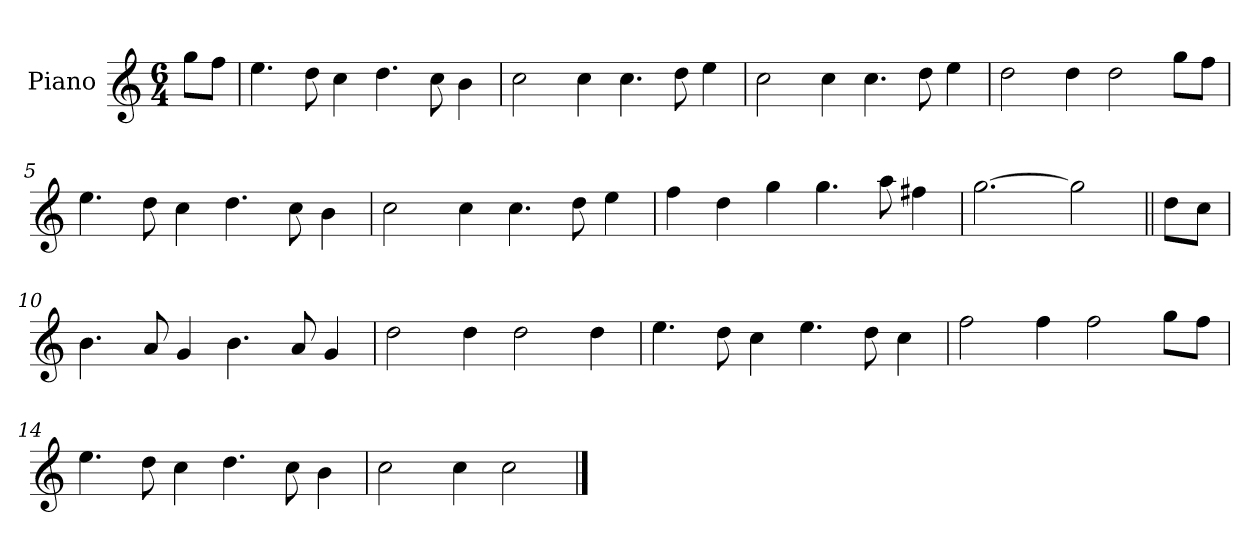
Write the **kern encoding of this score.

**kern
*part1
*staff1
*I"Piano
*I'Pno.
*clefG2
*k[]
*M6/4
=
8gg\L
8ff\J
=1
4.ee\
8dd\
4cc\
4.dd\
8cc\
4b\
=2
2cc\
4cc\
4.cc\
8dd\
4ee\
=3
2cc\
4cc\
4.cc\
8dd\
4ee\
=4
2dd\
4dd\
2dd\
8gg\L
8ff\J
=5
4.ee\
8dd\
4cc\
4.dd\
8cc\
4b\
=6
2cc\
4cc\
4.cc\
8dd\
4ee\
=7
4ff\
4dd\
4gg\
4.gg\
8aa\
4ff#X\
=8
[2.gg\
2gg\]
=9||
8dd\L
8cc\J
=10
4.b\
8a/
4g/
4.b\
8a/
4g/
=11
2dd\
4dd\
2dd\
4dd\
=12
4.ee\
8dd\
4cc\
4.ee\
8dd\
4cc\
=13
2ff\
4ff\
2ff\
8gg\L
8ff\J
=14
4.ee\
8dd\
4cc\
4.dd\
8cc\
4b\
=15
2cc\
4cc\
2cc\
==
*-
